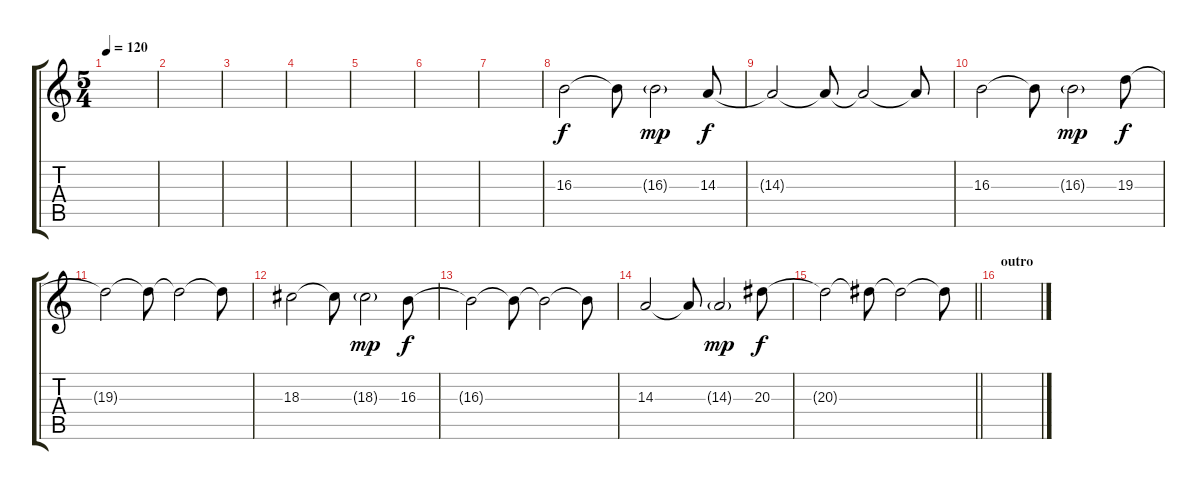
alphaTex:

\track "" {instrument vibraphone}
\staff {score tabs}
\tuning (E4 B3 G3 D3 A2 E2) {hide}
\ts (5 4)
\tempo 120
\clef g2
\ks c
|
|
|
|
|
|
|
16.3.2 16.3{t}.8 16.3{g}.2{dy mp} 14.3.8{dy f} |
14.3{t}.2 14.3{t}.8 14.3{t}.2 14.3{t}.8 |
16.3.2 16.3{t}.8 16.3{g}.2{dy mp} 19.3.8{dy f} |
19.3{t}.2 19.3{t}.8 19.3{t}.2 19.3{t}.8 |
18.3.2 18.3{t}.8 18.3{g}.2{dy mp} 16.3.8{dy f} |
16.3{t}.2 16.3{t}.8 16.3{t}.2 16.3{t}.8 |
14.3.2 14.3{t}.8 14.3{g}.2{dy mp} 20.3.8{dy f} |
\barLineRight lightlight
20.3{t}.2 20.3{t}.8 20.3{t}.2 20.3{t}.8 |
\section ("" "outro")
